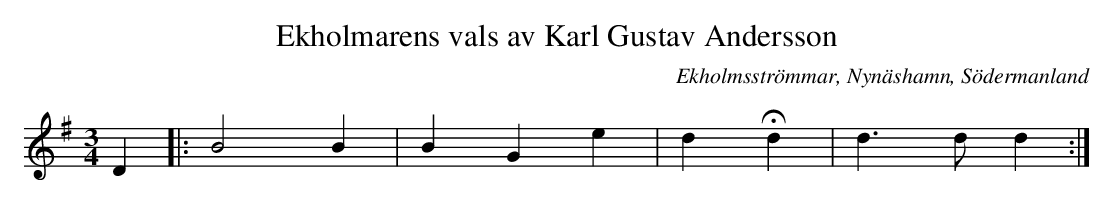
X:1
T:Ekholmarens vals av Karl Gustav Andersson
O:Ekholmsströmmar, Nynäshamn, Södermanland
M:3/4
L:1/8
K:G
D2 |: B4   B2 | B2 G2 e2 | d2 H2 d2 | d3d  d2:|
